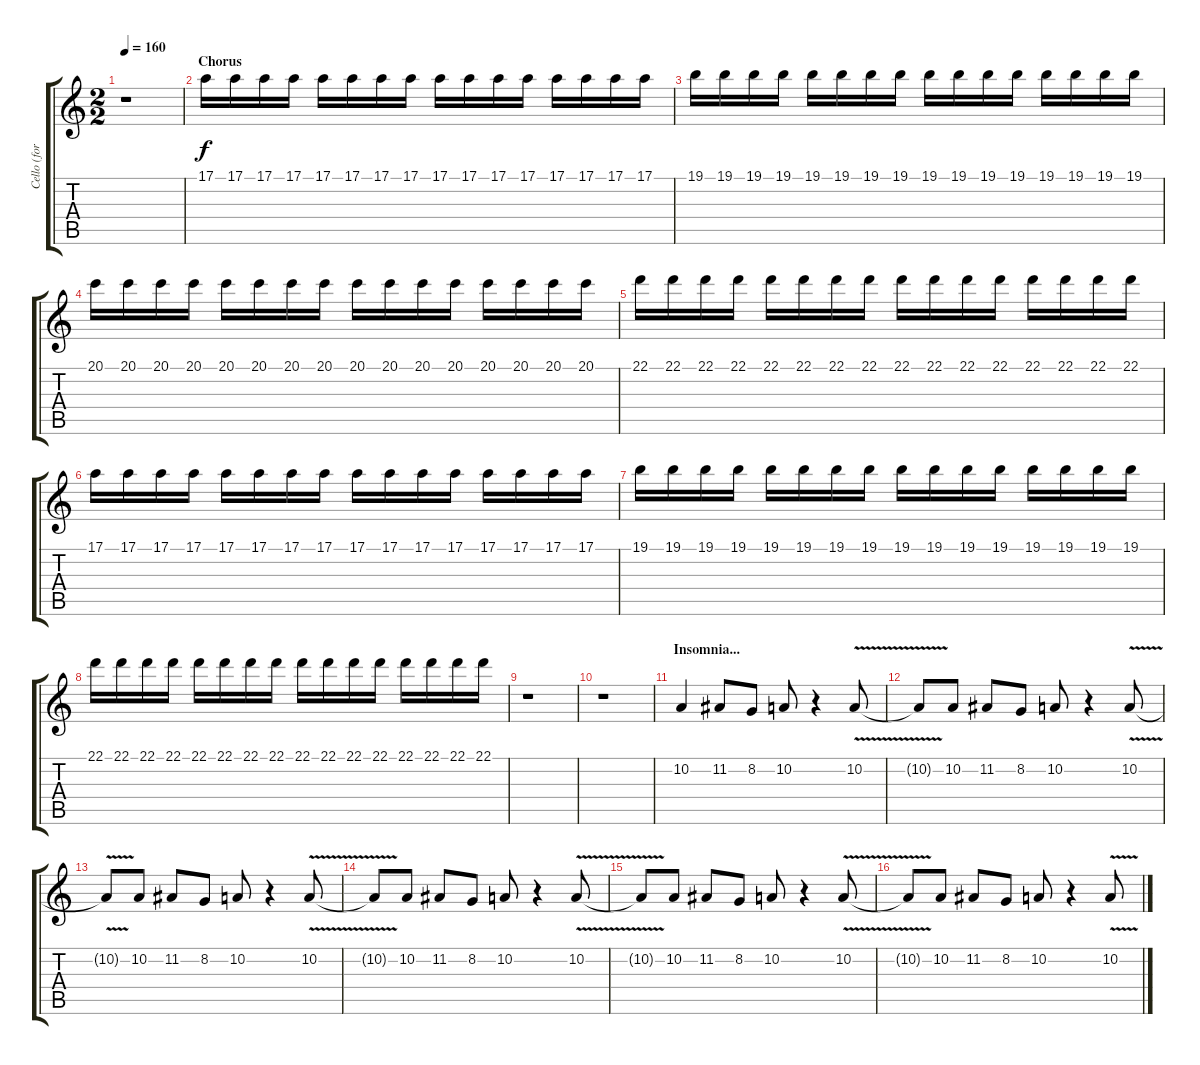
\track ("Cello (for Guitar)" "Cello (for") {instrument cello}
\staff {score tabs}
\tuning (E4 B3 G3 D3 A2 E2) {hide}
\ts (2 2)
\tempo 160
\clef g2
\ks c
r.1{dy f} |
\section ("" "Chorus")
17.1.16 17.1.16 17.1.16 17.1.16 17.1.16 17.1.16 17.1.16 17.1.16 17.1.16 17.1.16 17.1.16 17.1.16 17.1.16 17.1.16 17.1.16 17.1.16 |
19.1.16 19.1.16 19.1.16 19.1.16 19.1.16 19.1.16 19.1.16 19.1.16 19.1.16 19.1.16 19.1.16 19.1.16 19.1.16 19.1.16 19.1.16 19.1.16 |
20.1.16 20.1.16 20.1.16 20.1.16 20.1.16 20.1.16 20.1.16 20.1.16 20.1.16 20.1.16 20.1.16 20.1.16 20.1.16 20.1.16 20.1.16 20.1.16 |
22.1.16 22.1.16 22.1.16 22.1.16 22.1.16 22.1.16 22.1.16 22.1.16 22.1.16 22.1.16 22.1.16 22.1.16 22.1.16 22.1.16 22.1.16 22.1.16 |
17.1.16 17.1.16 17.1.16 17.1.16 17.1.16 17.1.16 17.1.16 17.1.16 17.1.16 17.1.16 17.1.16 17.1.16 17.1.16 17.1.16 17.1.16 17.1.16 |
19.1.16 19.1.16 19.1.16 19.1.16 19.1.16 19.1.16 19.1.16 19.1.16 19.1.16 19.1.16 19.1.16 19.1.16 19.1.16 19.1.16 19.1.16 19.1.16 |
22.1.16 22.1.16 22.1.16 22.1.16 22.1.16 22.1.16 22.1.16 22.1.16 22.1.16 22.1.16 22.1.16 22.1.16 22.1.16 22.1.16 22.1.16 22.1.16 |
r.1 |
r.1 |
\section ("" "Insomnia...")
10.2.4 11.2.8 8.2.8 10.2.8 r.4 10.2{v}.8 |
10.2{t}.8 10.2.8 11.2.8 8.2.8 10.2.8 r.4 10.2{v}.8 |
10.2{t}.8 10.2.8 11.2.8 8.2.8 10.2.8 r.4 10.2{v}.8 |
10.2{t}.8 10.2.8 11.2.8 8.2.8 10.2.8 r.4 10.2{v}.8 |
10.2{t}.8 10.2.8 11.2.8 8.2.8 10.2.8 r.4 10.2{v}.8 |
10.2{t}.8 10.2.8 11.2.8 8.2.8 10.2.8 r.4 10.2{v}.8
